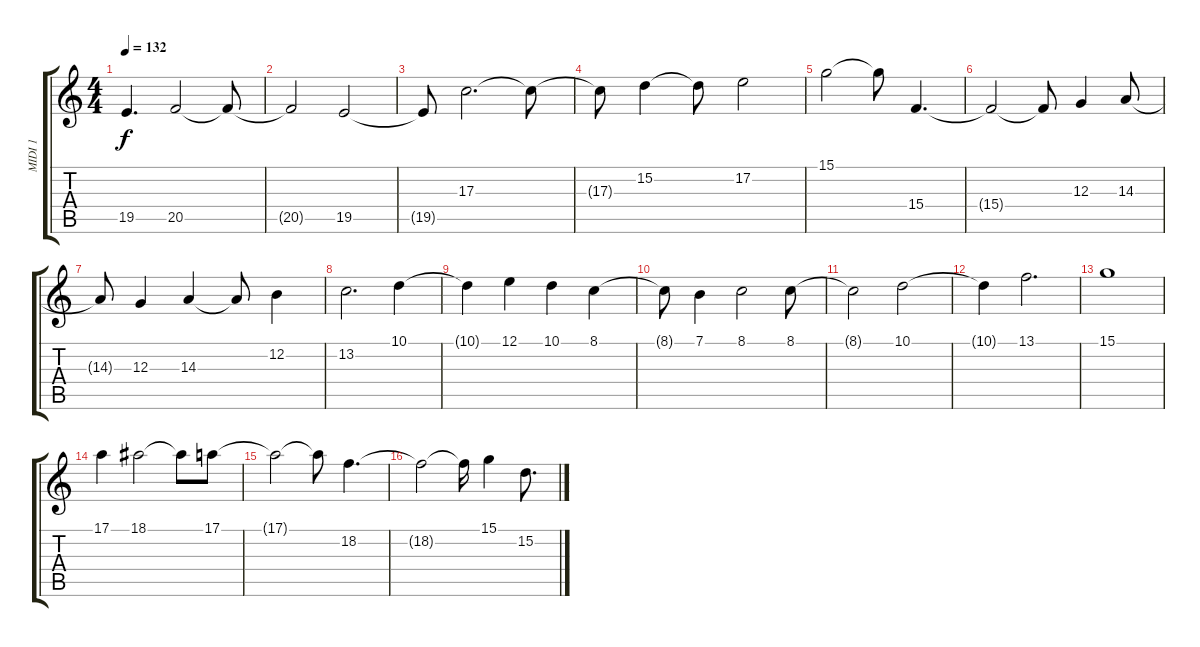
\track ("MIDI 1" "MIDI 1") {solo instrument synthstrings1}
\staff {score tabs}
\tuning (E4 B3 G3 D3 A2 E2) {hide}
\ts (4 4)
\tempo 132
\clef g2
\ks c
19.5{t}.4{d dy f} 20.5.2 20.5{t}.8 |
20.5{t}.2 19.5.2 |
19.5{t}.8 17.3.2{d} 17.3{t}.8 |
17.3{t}.8 15.2.4 15.2{t}.8 17.2.2 |
15.1.2 15.1{t}.8 15.4.4{d} |
15.4{t}.2 15.4{t}.8 12.3.4 14.3.8 |
14.3{t}.8 12.3.4 14.3.4 14.3{t}.8 12.2.4 |
13.2.2{d} 10.1.4 |
10.1{t}.4 12.1.4 10.1.4 8.1.4 |
8.1{t}.8 7.1.4 8.1.2 8.1.8 |
8.1{t}.2 10.1.2 |
10.1{t}.4 13.1.2{d} |
15.1.1 |
17.1.4 18.1.2 18.1{t}.8 17.1.8 |
17.1{t}.2 17.1{t}.8 18.2.4{d} |
18.2{t}.2 18.2{t}.16 15.1.4 15.2.8{d}
